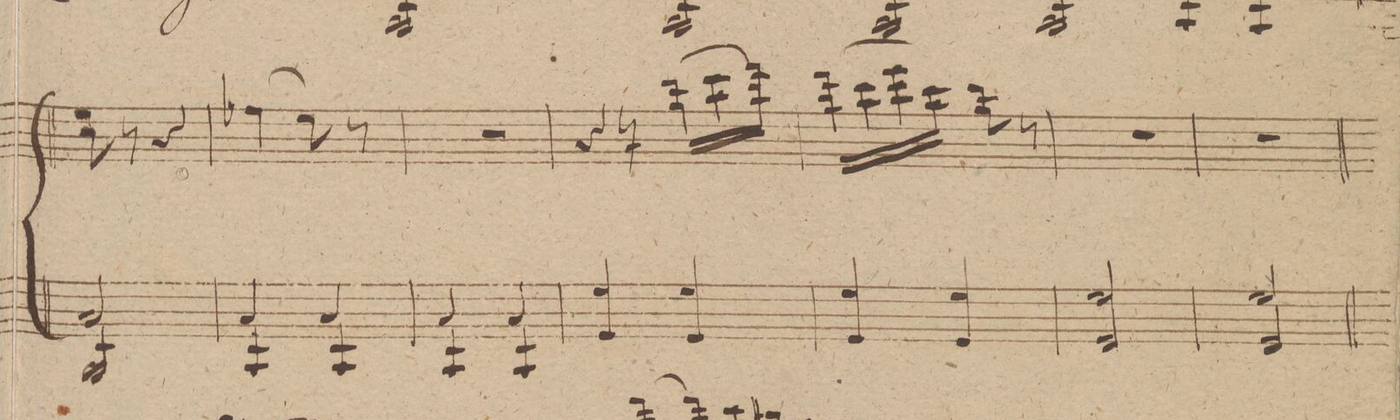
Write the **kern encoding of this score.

**kern
*I"Organo.
*clefF4
*k[f#]
*M2/4
2C/ 2CC/
=102
4C/ 4CC/
4C/ 4CC/
=103
4C/ 4CC/
4C/ 4CC/
=104
4G/ 4GG/
4G/ 4GG/
=105
4G/ 4GG/
4G/ 4GG/
=106
2G/ 2GG/
=107
2G/ 2GG/
=108
*-
